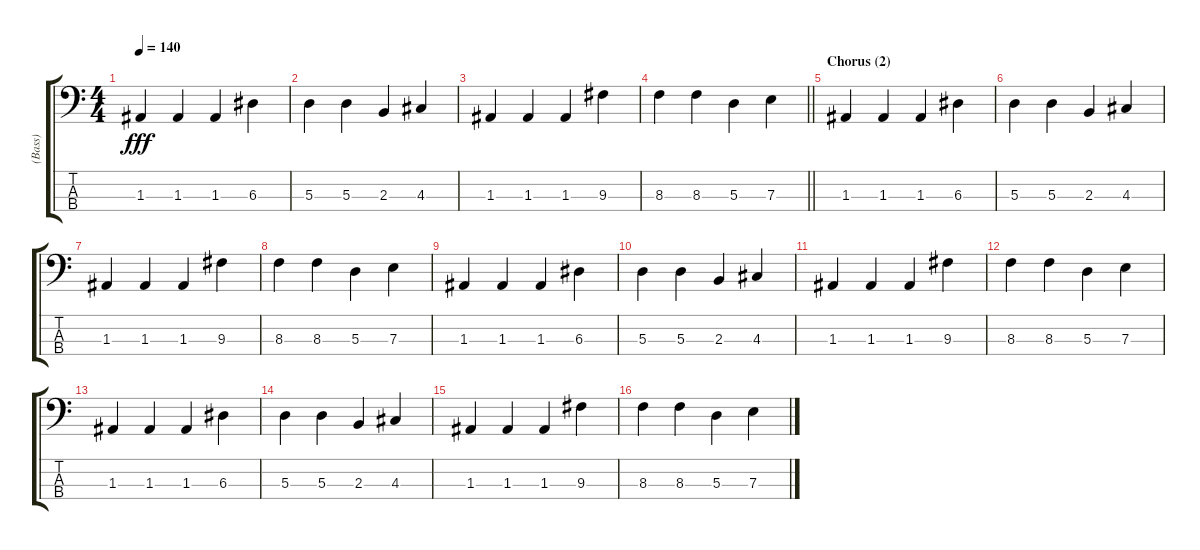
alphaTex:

\track ("(Bass)" "(Bass)") {solo instrument distortionguitar}
\staff {score tabs}
\tuning (G2 D2 A1 E1) {hide}
\ts (4 4)
\tempo 140
\clef f4
\ks c
1.3.4{dy fff} 1.3.4 1.3.4 6.3.4 |
5.3.4 5.3.4 2.3.4 4.3.4 |
1.3.4 1.3.4 1.3.4 9.3.4 |
\barLineRight lightlight
8.3.4 8.3.4 5.3.4 7.3.4 |
\section ("" "Chorus (2)")
1.3.4 1.3.4 1.3.4 6.3.4 |
5.3.4 5.3.4 2.3.4 4.3.4 |
1.3.4 1.3.4 1.3.4 9.3.4 |
8.3.4 8.3.4 5.3.4 7.3.4 |
1.3.4 1.3.4 1.3.4 6.3.4 |
5.3.4 5.3.4 2.3.4 4.3.4 |
1.3.4 1.3.4 1.3.4 9.3.4 |
8.3.4 8.3.4 5.3.4 7.3.4 |
1.3.4 1.3.4 1.3.4 6.3.4 |
5.3.4 5.3.4 2.3.4 4.3.4 |
1.3.4 1.3.4 1.3.4 9.3.4 |
8.3.4 8.3.4 5.3.4 7.3.4
